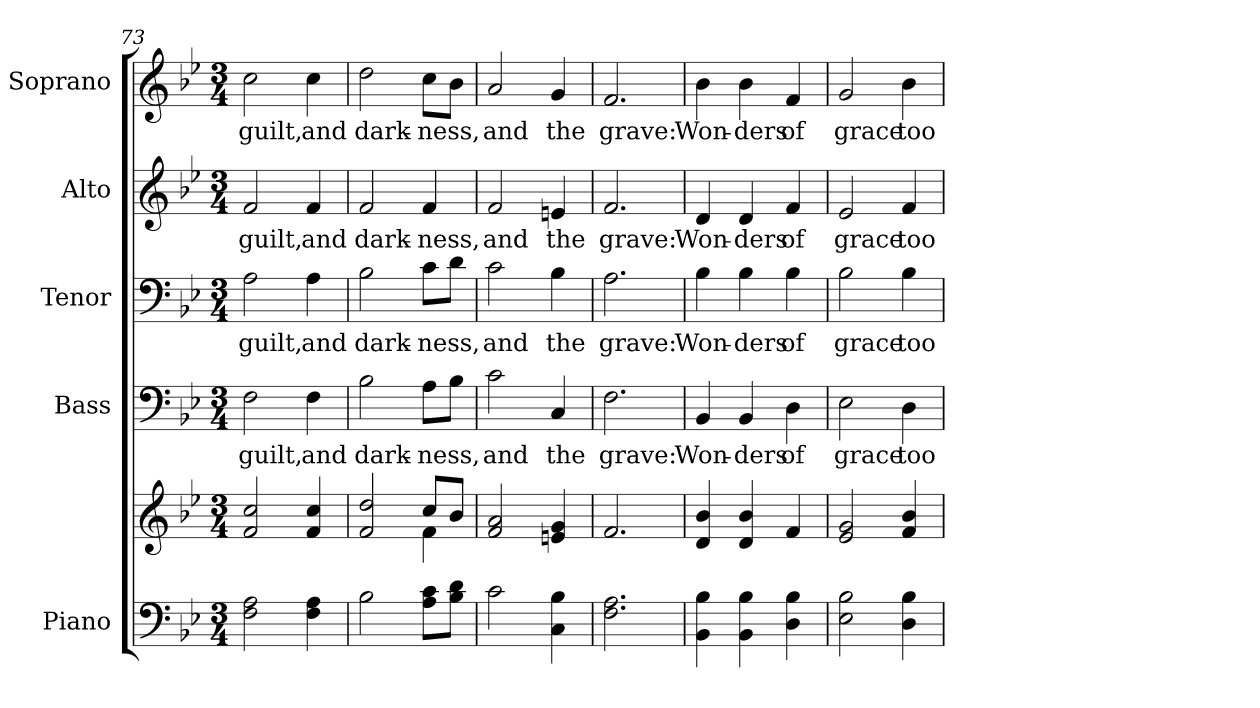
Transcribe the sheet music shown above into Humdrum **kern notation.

**kern	**kern	**kern	**text	**kern	**text	**kern	**text	**kern	**text
*part5	*part5	*part4	*part4	*part3	*part3	*part2	*part2	*part1	*part1
*staff6	*staff5	*staff4	*staff4	*staff3	*staff3	*staff2	*staff2	*staff1	*staff1
*I"Piano	*	*I"Bass	*	*I"Tenor	*	*I"Alto	*	*I"Soprano	*
*I'Pno.	*	*I'B.	*	*I'T.	*	*I'A.	*	*I'S.	*
!!LO:PB:g=z
*clefF4	*clefG2	*clefF4	*	*clefF4	*	*clefG2	*	*clefG2	*
*k[b-e-]	*k[b-e-]	*k[b-e-]	*	*k[b-e-]	*	*k[b-e-]	*	*k[b-e-]	*
*B-:	*B-:	*B-:	*	*B-:	*	*B-:	*	*B-:	*
*M3/4	*M3/4	*M3/4	*	*M3/4	*	*M3/4	*	*M3/4	*
=73	=73	=73	=73	=73	=73	=73	=73	=73	=73
!	!	!	!LO:LY:b:color=#000000	!	!	!	!	!	!
!	!	!	!	!	!LO:LY:b:color=#000000	!	!	!	!
!	!	!	!	!	!	!	!LO:LY:b:color=#000000	!	!
!	!	!	!	!	!	!	!	!	!LO:LY:b:color=#000000
2Fi\ 2Ai	2fi/ 2cci	2Fi\	guilt,	2Ai\	guilt,	2fi/	guilt,	2cci\	guilt,
!	!	!	!LO:LY:b:color=#000000	!	!	!	!	!	!
!	!	!	!	!	!LO:LY:b:color=#000000	!	!	!	!
!	!	!	!	!	!	!	!LO:LY:b:color=#000000	!	!
!	!	!	!	!	!	!	!	!	!LO:LY:b:color=#000000
4Fi\ 4Ai	4fi/ 4cci	4Fi\	and	4Ai\	and	4fi/	and	4cci\	and
=74	=74	=74	=74	=74	=74	=74	=74	=74	=74
*	*^	*	*	*	*	*	*	*	*
!	!	!	!	!LO:LY:b:color=#000000	!	!	!	!	!	!
!	!	!	!	!	!	!LO:LY:b:color=#000000	!	!	!	!
!	!	!	!	!	!	!	!	!LO:LY:b:color=#000000	!	!
!	!	!	!	!	!	!	!	!	!	!LO:LY:b:color=#000000
2B-i\	2fi/ 2ddi	2ryy	2B-i\	dark-	2B-i\	dark-	2fi/	dark-	2ddi\	dark-
!	!	!	!	!LO:LY:b:color=#000000	!	!	!	!	!	!
!	!	!	!	!	!	!LO:LY:b:color=#000000	!	!	!	!
!	!	!	!	!	!	!	!	!LO:LY:b:color=#000000	!	!
!	!	!	!	!	!	!	!	!	!	!LO:LY:b:color=#000000
8Ai\ 8ciL	8cci/L	4fi\	8Ai\L	-ness,	8ci\L	-ness,	4fi/	-ness,	8cci\L	-ness,
8B-i\ 8diJ	8b-i/J	.	8B-i\J	.	8di\J	.	.	.	8b-i\J	.
*	*v	*v	*	*	*	*	*	*	*	*
=75	=75	=75	=75	=75	=75	=75	=75	=75	=75
!	!	!	!LO:LY:b:color=#000000	!	!	!	!	!	!
!	!	!	!	!	!LO:LY:b:color=#000000	!	!	!	!
!	!	!	!	!	!	!	!LO:LY:b:color=#000000	!	!
!	!	!	!	!	!	!	!	!	!LO:LY:b:color=#000000
2ci\	2fi/ 2ai	2ci\	and	2ci\	and	2fi/	and	2ai/	and
!	!	!	!LO:LY:b:color=#000000	!	!	!	!	!	!
!	!	!	!	!	!LO:LY:b:color=#000000	!	!	!	!
!	!	!	!	!	!	!	!LO:LY:b:color=#000000	!	!
!	!	!	!	!	!	!	!	!	!LO:LY:b:color=#000000
4Ci\ 4B-i	4eni/ 4gi	4Ci/	the	4B-i\	the	4eni/	the	4gi/	the
!!LO:PB:g=z
=76	=76	=76	=76	=76	=76	=76	=76	=76	=76
!	!	!	!LO:LY:b:color=#000000	!	!	!	!	!	!
!	!	!	!	!	!LO:LY:b:color=#000000	!	!	!	!
!	!	!	!	!	!	!	!LO:LY:b:color=#000000	!	!
!	!	!	!	!	!	!	!	!	!LO:LY:b:color=#000000
2.Fi\ 2.Ai	2.fi/	2.Fi\	grave:	2.Ai\	grave:	2.fi/	grave:	2.fi/	grave:
=77	=77	=77	=77	=77	=77	=77	=77	=77	=77
!	!	!	!LO:LY:b:color=#000000	!	!	!	!	!	!
!	!	!	!	!	!LO:LY:b:color=#000000	!	!	!	!
!	!	!	!	!	!	!	!LO:LY:b:color=#000000	!	!
!	!	!	!	!	!	!	!	!	!LO:LY:b:color=#000000
4BB-i\ 4B-i	4di/ 4b-i	4BB-i/	Won-	4B-i\	Won-	4di/	Won-	4b-i\	Won-
!	!	!	!LO:LY:b:color=#000000	!	!	!	!	!	!
!	!	!	!	!	!LO:LY:b:color=#000000	!	!	!	!
!	!	!	!	!	!	!	!LO:LY:b:color=#000000	!	!
!	!	!	!	!	!	!	!	!	!LO:LY:b:color=#000000
4BB-i\ 4B-i	4di/ 4b-i	4BB-i/	-ders	4B-i\	-ders	4di/	-ders	4b-i\	-ders
!	!	!	!LO:LY:b:color=#000000	!	!	!	!	!	!
!	!	!	!	!	!LO:LY:b:color=#000000	!	!	!	!
!	!	!	!	!	!	!	!LO:LY:b:color=#000000	!	!
!	!	!	!	!	!	!	!	!	!LO:LY:b:color=#000000
4Di\ 4B-i	4fi/	4Di\	of	4B-i\	of	4fi/	of	4fi/	of
=78	=78	=78	=78	=78	=78	=78	=78	=78	=78
!	!	!	!LO:LY:b:color=#000000	!	!	!	!	!	!
!	!	!	!	!	!LO:LY:b:color=#000000	!	!	!	!
!	!	!	!	!	!	!	!LO:LY:b:color=#000000	!	!
!	!	!	!	!	!	!	!	!	!LO:LY:b:color=#000000
2E-i\ 2B-i	2e-i/ 2gi	2E-i\	grace	2B-i\	grace	2e-i/	grace	2gi/	grace
!	!	!	!LO:LY:b:color=#000000	!	!	!	!	!	!
!	!	!	!	!	!LO:LY:b:color=#000000	!	!	!	!
!	!	!	!	!	!	!	!LO:LY:b:color=#000000	!	!
!	!	!	!	!	!	!	!	!	!LO:LY:b:color=#000000
4Di\ 4B-i	4fi/ 4b-i	4Di\	too	4B-i\	too	4fi/	too	4b-i\	too
=	=	=	=	=	=	=	=	=	=
*-	*-	*-	*-	*-	*-	*-	*-	*-	*-
